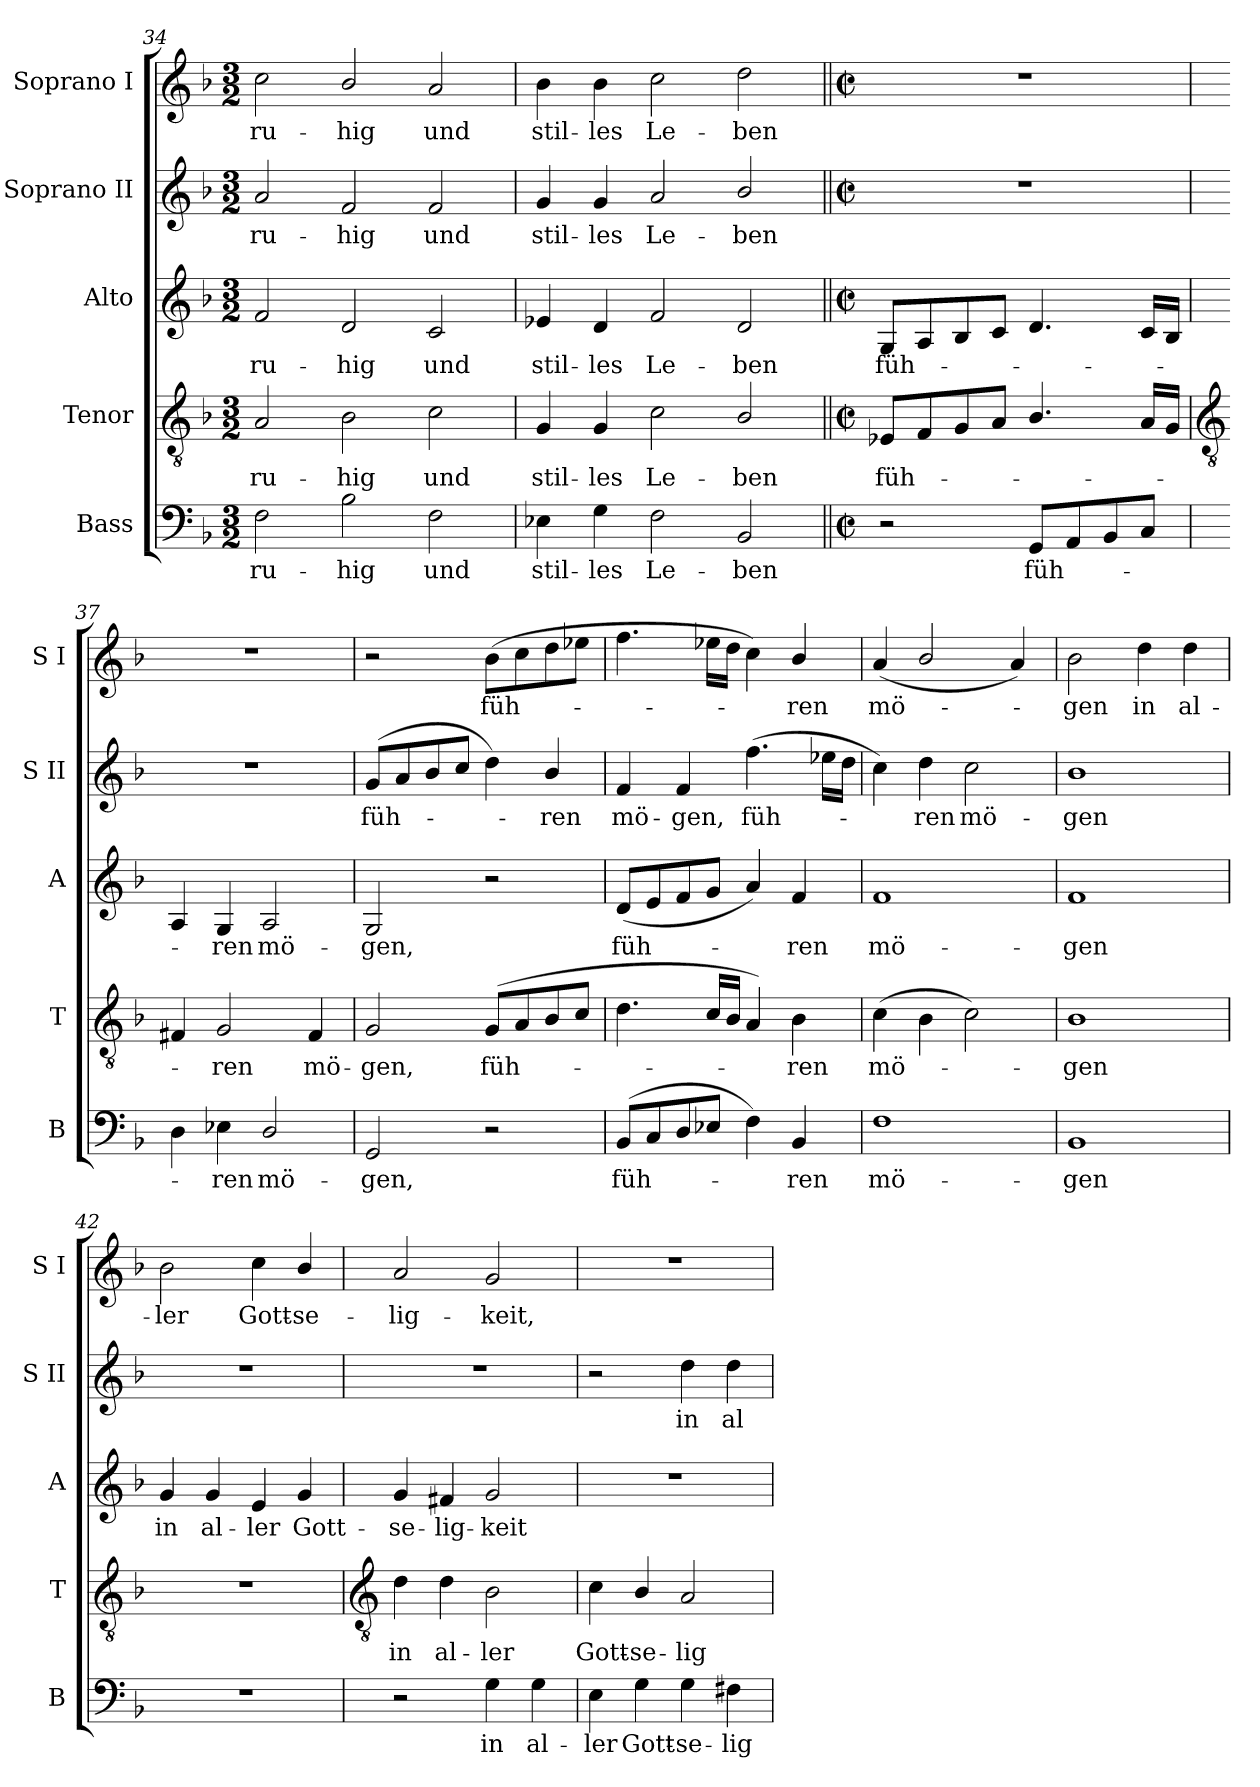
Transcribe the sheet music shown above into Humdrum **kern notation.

**kern	**text	**kern	**text	**kern	**text	**kern	**text	**kern	**text
*part5	*part5	*part4	*part4	*part3	*part3	*part2	*part2	*part1	*part1
*staff5	*staff5	*staff4	*staff4	*staff3	*staff3	*staff2	*staff2	*staff1	*staff1
*I"Bass	*	*I"Tenor	*	*I"Alto	*	*I"Soprano II	*	*I"Soprano I	*
*I'B	*	*I'T	*	*I'A	*	*I'S II	*	*I'S I	*
*clefF4	*	*clefGv2	*	*clefG2	*	*clefG2	*	*clefG2	*
*k[b-]	*	*k[b-]	*	*k[b-]	*	*k[b-]	*	*k[b-]	*
*F:	*	*F:	*	*F:	*	*F:	*	*F:	*
*M3/2	*	*M3/2	*	*M3/2	*	*M3/2	*	*M3/2	*
=34	=34	=34	=34	=34	=34	=34	=34	=34	=34
!	!LO:LY:b	!	!LO:LY:b	!	!LO:LY:b	!	!LO:LY:b	!	!LO:LY:b
2F	-ru-	2A	-ru-	2f	-ru-	2a	-ru-	2cc	-ru-
!	!LO:LY:b	!	!LO:LY:b	!	!LO:LY:b	!	!LO:LY:b	!	!LO:LY:b
2B-	-hig	2B-	-hig	2d	-hig	2f	-hig	2b-/	-hig
!	!LO:LY:b	!	!LO:LY:b	!	!LO:LY:b	!	!LO:LY:b	!	!LO:LY:b
2F	und	2c	und	2c	und	2f	und	2a	und
=35	=35	=35	=35	=35	=35	=35	=35	=35	=35
!	!LO:LY:b	!	!LO:LY:b	!	!LO:LY:b	!	!LO:LY:b	!	!LO:LY:b
4E-X	stil-	4G	stil-	4e-X	stil-	4g	stil-	4b-	stil-
!	!LO:LY:b	!	!LO:LY:b	!	!LO:LY:b	!	!LO:LY:b	!	!LO:LY:b
4G	-les	4G	-les	4d	-les	4g	-les	4b-	-les
!	!LO:LY:b	!	!LO:LY:b	!	!LO:LY:b	!	!LO:LY:b	!	!LO:LY:b
2F	Le-	2c	Le-	2f	Le-	2a	Le-	2cc	Le-
!	!LO:LY:b	!	!LO:LY:b	!	!LO:LY:b	!	!LO:LY:b	!	!LO:LY:b
2BB-	-ben	2B-/	-ben	2d	-ben	2b-/	-ben	2dd	-ben
=36||	=36||	=36||	=36||	=36||	=36||	=36||	=36||	=36||	=36||
*M2/2	*	*M2/2	*	*M2/2	*	*M2/2	*	*M2/2	*
*met(c|)	*	*met(c|)	*	*met(c|)	*	*met(c|)	*	*met(c|)	*
!	!	!	!LO:LY:b	!	!LO:LY:b	!	!	!	!
2r	.	8E-XL	füh-	8GL	füh-	1r	.	1r	.
.	.	8F	.	8A	.	.	.	.	.
.	.	8G	.	8B-	.	.	.	.	.
.	.	8AJ	.	8cJ	.	.	.	.	.
!	!LO:LY:b	!	!	!	!	!	!	!	!
8GGL	füh-	4.B-/	.	4.d	.	.	.	.	.
8AA	.	.	.	.	.	.	.	.	.
8BB-	.	.	.	.	.	.	.	.	.
8CJ	.	16ALL	.	16cLL	.	.	.	.	.
.	.	16GJJ	.	16B-JJ	.	.	.	.	.
!!LO:LB:g=z
=37	=37	=37	=37	=37	=37	=37	=37	=37	=37
*	*	*clefGv2	*	*	*	*	*	*	*
4D	.	4F#X	.	4A	.	1r	.	1r	.
!	!LO:LY:b	!	!LO:LY:b	!	!LO:LY:b	!	!	!	!
4E-X	ren	2G	ren	4G	ren	.	.	.	.
!	!LO:LY:b	!	!	!	!LO:LY:b	!	!	!	!
2D/	mö-	.	.	2A	mö-	.	.	.	.
!	!	!	!LO:LY:b	!	!	!	!	!	!
.	.	4F#	mö-	.	.	.	.	.	.
=38	=38	=38	=38	=38	=38	=38	=38	=38	=38
!	!LO:LY:b	!	!LO:LY:b	!	!LO:LY:b	!	!LO:LY:b	!	!
2GG	-gen,	2G	-gen,	2G	-gen,	(<8gL	füh-	2r	.
.	.	.	.	.	.	8a	.	.	.
.	.	.	.	.	.	8b-	.	.	.
.	.	.	.	.	.	8ccJ	.	.	.
!	!	!	!LO:LY:b	!	!	!	!	!	!LO:LY:b
2r	.	(<8GL	füh-	2r	.	4dd)	.	(>8b-L	füh-
.	.	8A	.	.	.	.	.	8cc	.
!	!	!	!	!	!	!	!LO:LY:b	!	!
.	.	8B-	.	.	.	4b-/	ren	8dd	.
.	.	8cJ	.	.	.	.	.	8ee-XJ	.
=39	=39	=39	=39	=39	=39	=39	=39	=39	=39
!	!LO:LY:b	!	!	!	!LO:LY:b	!	!LO:LY:b	!	!
(<8BB-L	füh-	4.d	.	(<8dL	füh-	4f	mö-	4.ff	.
8C	.	.	.	8e	.	.	.	.	.
!	!	!	!	!	!	!	!LO:LY:b	!	!
8D	.	.	.	8f	.	4f	-gen,	.	.
8E-XJ	.	16c/LL	.	8gJ	.	.	.	16ee-XLL	.
.	.	16B-/JJ	.	.	.	.	.	16ddJJ	.
!	!	!	!	!	!	!	!LO:LY:b	!	!
4F)	.	4A)	.	4a)	.	(>4.ff	füh-	4cc)	.
!	!LO:LY:b	!	!LO:LY:b	!	!LO:LY:b	!	!	!	!LO:LY:b
4BB-	ren	4B-	ren	4f	ren	.	.	4b-/	ren
.	.	.	.	.	.	16ee-XLL	.	.	.
.	.	.	.	.	.	16ddJJ	.	.	.
=40	=40	=40	=40	=40	=40	=40	=40	=40	=40
!	!LO:LY:b	!	!LO:LY:b	!	!LO:LY:b	!	!	!	!LO:LY:b
1F	mö-	(>4c	mö-	1f	mö-	4cc)	.	(<4a	mö-
!	!	!	!	!	!	!	!LO:LY:b	!	!
.	.	4B-	.	.	.	4dd	ren	2b-/	.
!	!	!	!	!	!	!	!LO:LY:b	!	!
.	.	2c)	.	.	.	2cc	mö-	.	.
.	.	.	.	.	.	.	.	4a)	.
=41	=41	=41	=41	=41	=41	=41	=41	=41	=41
!	!LO:LY:b	!	!LO:LY:b	!	!LO:LY:b	!	!LO:LY:b	!	!LO:LY:b
1BB-	-gen	1B-	gen	1f	-gen	1b-	-gen	2b-	gen
!	!	!	!	!	!	!	!	!	!LO:LY:b
.	.	.	.	.	.	.	.	4dd	in
!	!	!	!	!	!	!	!	!	!LO:LY:b
.	.	.	.	.	.	.	.	4dd	al-
=42	=42	=42	=42	=42	=42	=42	=42	=42	=42
!	!	!	!	!	!LO:LY:b	!	!	!	!LO:LY:b
1r	.	1r	.	4g	in	1r	.	2b-	-ler
!	!	!	!	!	!LO:LY:b	!	!	!	!
.	.	.	.	4g	al-	.	.	.	.
!	!	!	!	!	!LO:LY:b	!	!	!	!LO:LY:b
.	.	.	.	4e	-ler	.	.	4cc	Gott-
!	!	!	!	!	!LO:LY:b	!	!	!	!LO:LY:b
.	.	.	.	4g	Gott-	.	.	4b-/	-se-
!!LO:LB:g=z
=43	=43	=43	=43	=43	=43	=43	=43	=43	=43
*	*	*clefGv2	*	*	*	*	*	*	*
!	!	!	!LO:LY:b	!	!LO:LY:b	!	!	!	!LO:LY:b
2r	.	4d	in	4g	-se-	1r	.	2a	-lig-
!	!	!	!LO:LY:b	!	!LO:LY:b	!	!	!	!
.	.	4d	al-	4f#X	-lig-	.	.	.	.
!	!LO:LY:b	!	!LO:LY:b	!	!LO:LY:b	!	!	!	!LO:LY:b
4G	in	2B-	-ler	2g	-keit	.	.	2g	-keit,
!	!LO:LY:b	!	!	!	!	!	!	!	!
4G	al-	.	.	.	.	.	.	.	.
=44	=44	=44	=44	=44	=44	=44	=44	=44	=44
!	!LO:LY:b	!	!LO:LY:b	!	!	!	!	!	!
4E	-ler	4c	Gott-	1r	.	2r	.	1r	.
!	!LO:LY:b	!	!LO:LY:b	!	!	!	!	!	!
4G	Gott-	4B-/	-se-	.	.	.	.	.	.
!	!LO:LY:b	!	!LO:LY:b	!	!	!	!LO:LY:b	!	!
4G	-se-	2A	-lig-	.	.	4dd	in	.	.
!	!LO:LY:b	!	!	!	!	!	!LO:LY:b	!	!
4F#X	-lig-	.	.	.	.	4dd	al-	.	.
=	=	=	=	=	=	=	=	=	=
*-	*-	*-	*-	*-	*-	*-	*-	*-	*-
